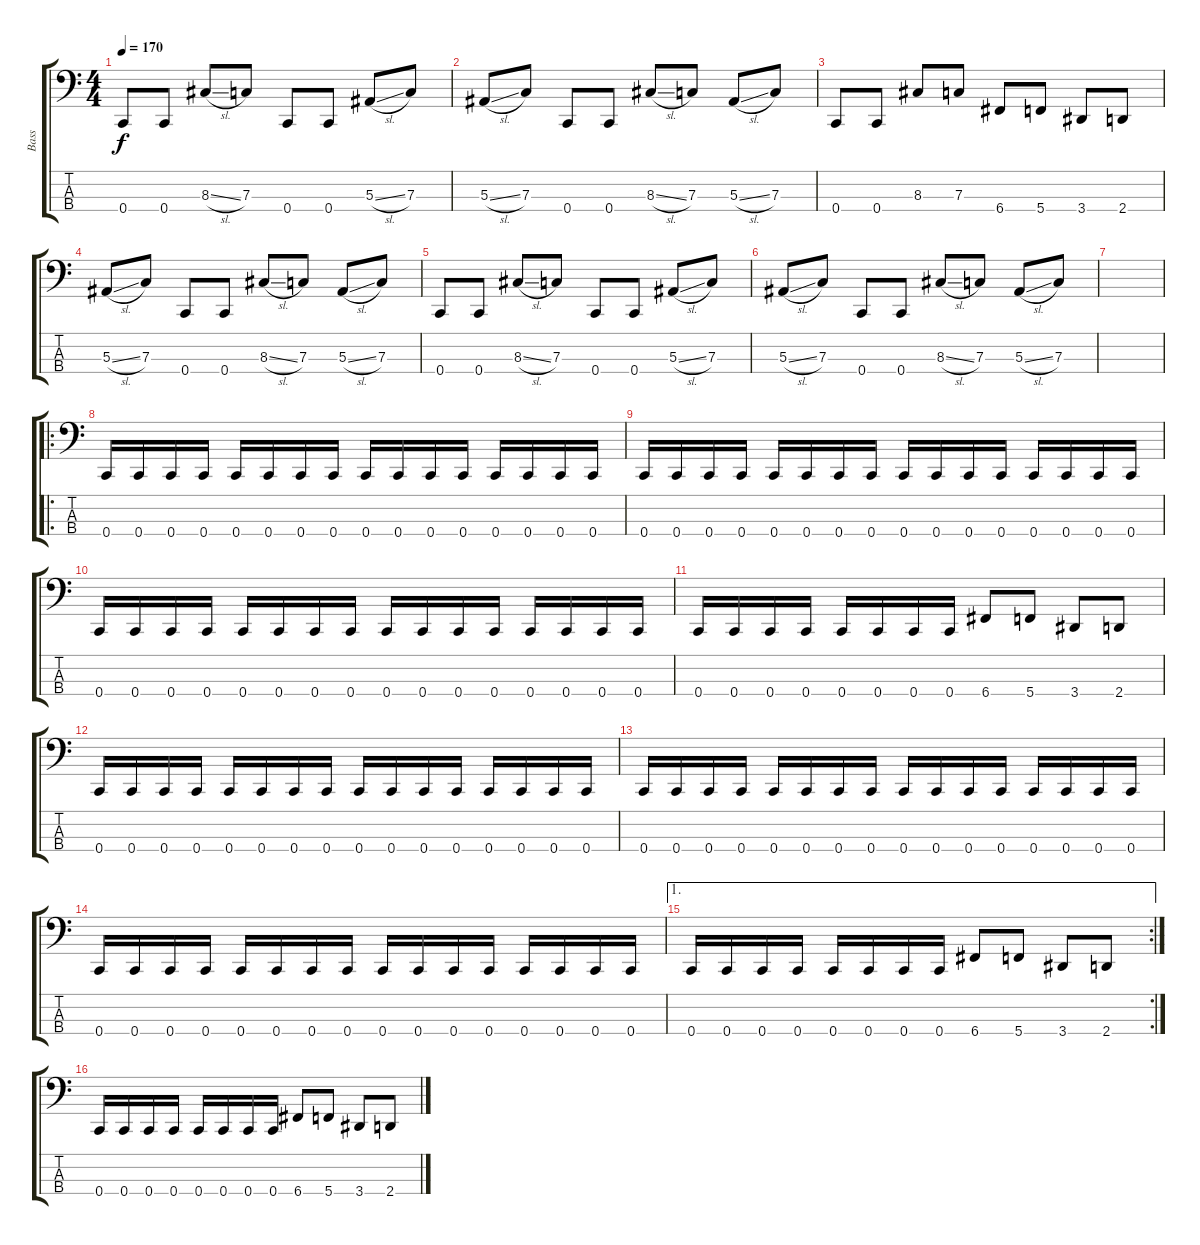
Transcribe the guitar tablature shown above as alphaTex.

\track ("Bass" "Bass") {instrument electricbassfinger}
\staff {score tabs}
\tuning (Eb2 Bb1 F1 C1) {hide}
\ts (4 4)
\tempo 170
\clef f4
\ks c
0.4.8{dy f} 0.4.8 8.3{sl}.8 7.3.8 0.4.8 0.4.8 5.3{sl}.8 7.3.8 |
5.3{sl}.8 7.3.8 0.4.8 0.4.8 8.3{sl}.8 7.3.8 5.3{sl}.8 7.3.8 |
0.4.8 0.4.8 8.3.8 7.3.8 6.4.8 5.4.8 3.4.8 2.4.8 |
5.3{sl}.8 7.3.8 0.4.8 0.4.8 8.3{sl}.8 7.3.8 5.3{sl}.8 7.3.8 |
0.4.8 0.4.8 8.3{sl}.8 7.3.8 0.4.8 0.4.8 5.3{sl}.8 7.3.8 |
5.3{sl}.8 7.3.8 0.4.8 0.4.8 8.3{sl}.8 7.3.8 5.3{sl}.8 7.3.8 |
|
\ro
0.4.16 0.4.16 0.4.16 0.4.16 0.4.16 0.4.16 0.4.16 0.4.16 0.4.16 0.4.16 0.4.16 0.4.16 0.4.16 0.4.16 0.4.16 0.4.16 |
0.4.16 0.4.16 0.4.16 0.4.16 0.4.16 0.4.16 0.4.16 0.4.16 0.4.16 0.4.16 0.4.16 0.4.16 0.4.16 0.4.16 0.4.16 0.4.16 |
0.4.16 0.4.16 0.4.16 0.4.16 0.4.16 0.4.16 0.4.16 0.4.16 0.4.16 0.4.16 0.4.16 0.4.16 0.4.16 0.4.16 0.4.16 0.4.16 |
0.4.16 0.4.16 0.4.16 0.4.16 0.4.16 0.4.16 0.4.16 0.4.16 6.4.8 5.4.8 3.4.8 2.4.8 |
0.4.16 0.4.16 0.4.16 0.4.16 0.4.16 0.4.16 0.4.16 0.4.16 0.4.16 0.4.16 0.4.16 0.4.16 0.4.16 0.4.16 0.4.16 0.4.16 |
0.4.16 0.4.16 0.4.16 0.4.16 0.4.16 0.4.16 0.4.16 0.4.16 0.4.16 0.4.16 0.4.16 0.4.16 0.4.16 0.4.16 0.4.16 0.4.16 |
0.4.16 0.4.16 0.4.16 0.4.16 0.4.16 0.4.16 0.4.16 0.4.16 0.4.16 0.4.16 0.4.16 0.4.16 0.4.16 0.4.16 0.4.16 0.4.16 |
\ae 1
\rc 2
0.4.16 0.4.16 0.4.16 0.4.16 0.4.16 0.4.16 0.4.16 0.4.16 6.4.8 5.4.8 3.4.8 2.4.8 |
0.4.16 0.4.16 0.4.16 0.4.16 0.4.16 0.4.16 0.4.16 0.4.16 6.4.8 5.4.8 3.4.8 2.4.8
